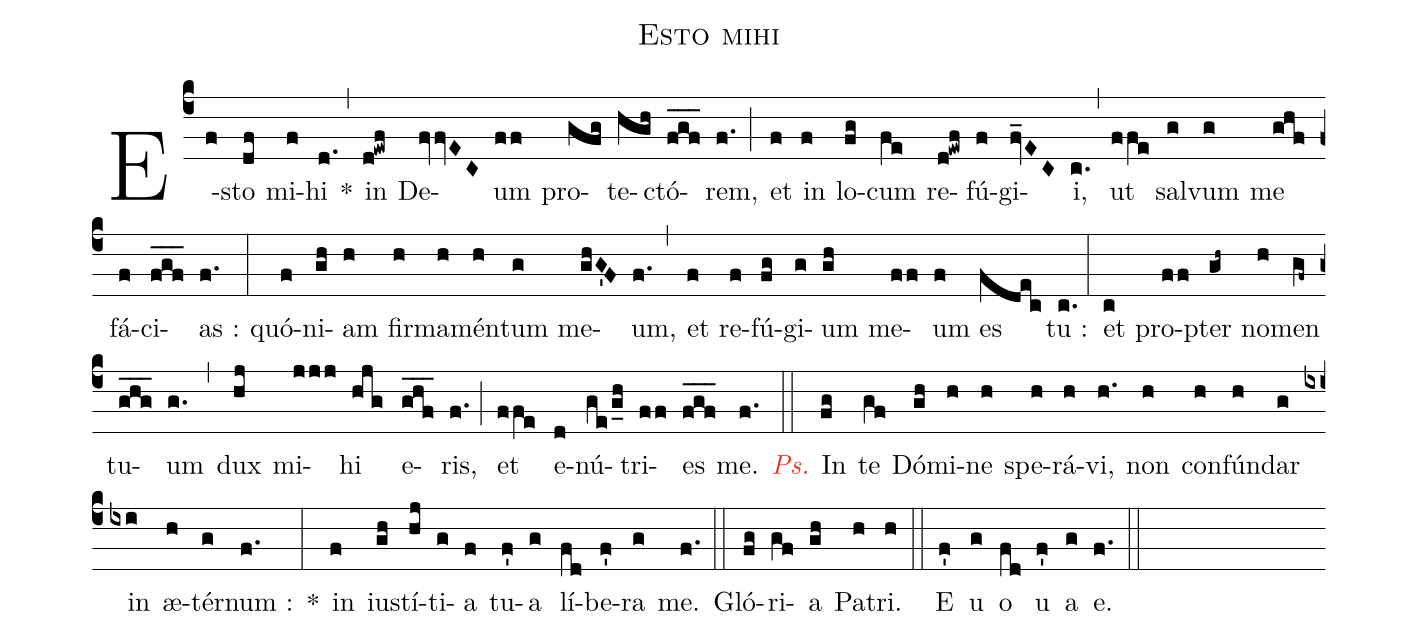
name:Esto mihi;
%%
(c4) E(f)sto(df) mi(f)hi(d.) *(,)
in(d!ewf) De(fvvEC)um(ff) pro(gfg)te(hgh)ctó(fgf___)rem,(f.) (;)
et(f) in(f) lo(fg)cum(fe) re(d!ewf)fú(f)gi(fv_EC)i,(c.) (,)
ut(ffe) sal(g)vum(g) me(ghf) fá(f)ci(fgf___)as :(f.) (:)
quó(f)ni(gh)am(h) fir(h)ma(h)mén(h)tum(g) me(ghG'F)um,(f.) (,)
et(f) re(f)fú(fg)gi(g)um(gh) me(ff)um(f) es(fdec) tu :(c.) (:)
et(c) pro(ff)pter(gh~) no(h)men(gf~) tu(ghg___)um(g.) (,)
dux(hj) mi(jjj)hi(hjg) e(ghf___)ris,(f.) (;)
et(ffe) e(d)nú(ge/g_h)tri(ff)es(fgf___) me.(f.) (::)

<c><i>Ps.</i></c> In(fg) te(gf) Dó(gh)mi(h)ne(h) spe(h)rá(h)vi,(h.) non(h) con(h)fún(h)dar(g) in(ixi) æ(h)tér(g)num :(f.) *(:)
in(f) iu(gh)stí(hj)ti(g)a(f) tu(f')a(g) lí(fd)be(f')ra(g) me.(f.) (::)

Gló(fg)ri(gf)a(gh) Pa(h)tri.(h) (::)
<eu>E(f') u(g) o(fd) u(f') a(g) e.</eu>(f.) (::)
